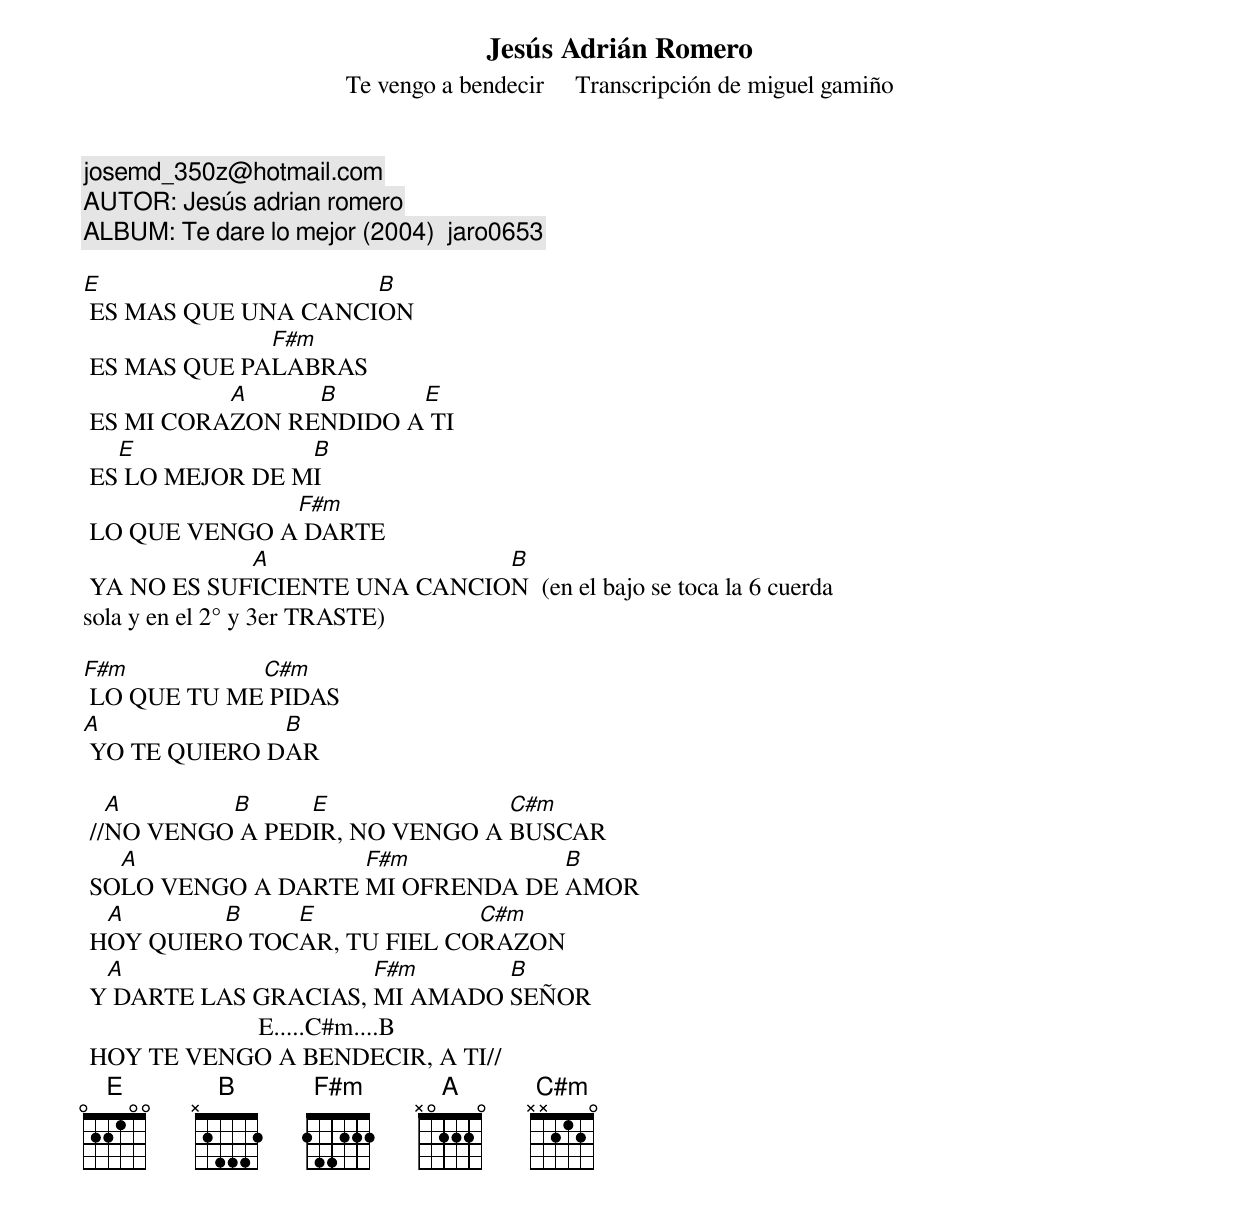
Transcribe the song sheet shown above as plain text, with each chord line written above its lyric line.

Jesús Adrián Romero
Te vengo a bendecir 	Transcripción de miguel gamiño
josemd_350z@hotmail.com
AUTOR: Jesús adrian romero
ALBUM: Te dare lo mejor (2004)	jaro0653

E                    B
 ES MAS QUE UNA CANCION
              F#m
 ES MAS QUE PALABRAS
           A     B      E
 ES MI CORAZON RENDIDO A TI
   E             B
 ES LO MEJOR DE MI
               F#m
 LO QUE VENGO A DARTE
             A                 B
 YA NO ES SUFICIENTE UNA CANCION  (en el bajo se toca la 6 cuerda
sola y en el 2° y 3er TRASTE)

F#m          C#m
 LO QUE TU ME PIDAS
A              B
 YO TE QUIERO DAR

   A       B     E              C#m
 //NO VENGO A PEDIR, NO VENGO A BUSCAR
   A                F#m           B
 SOLO VENGO A DARTE MI OFRENDA DE AMOR
  A       B    E             C#m
 HOY QUIERO TOCAR, TU FIEL CORAZON
  A                   F#m      B
 Y DARTE LAS GRACIAS, MI AMADO SEÑOR
                            E.....C#m....B
 HOY TE VENGO A BENDECIR, A TI//
